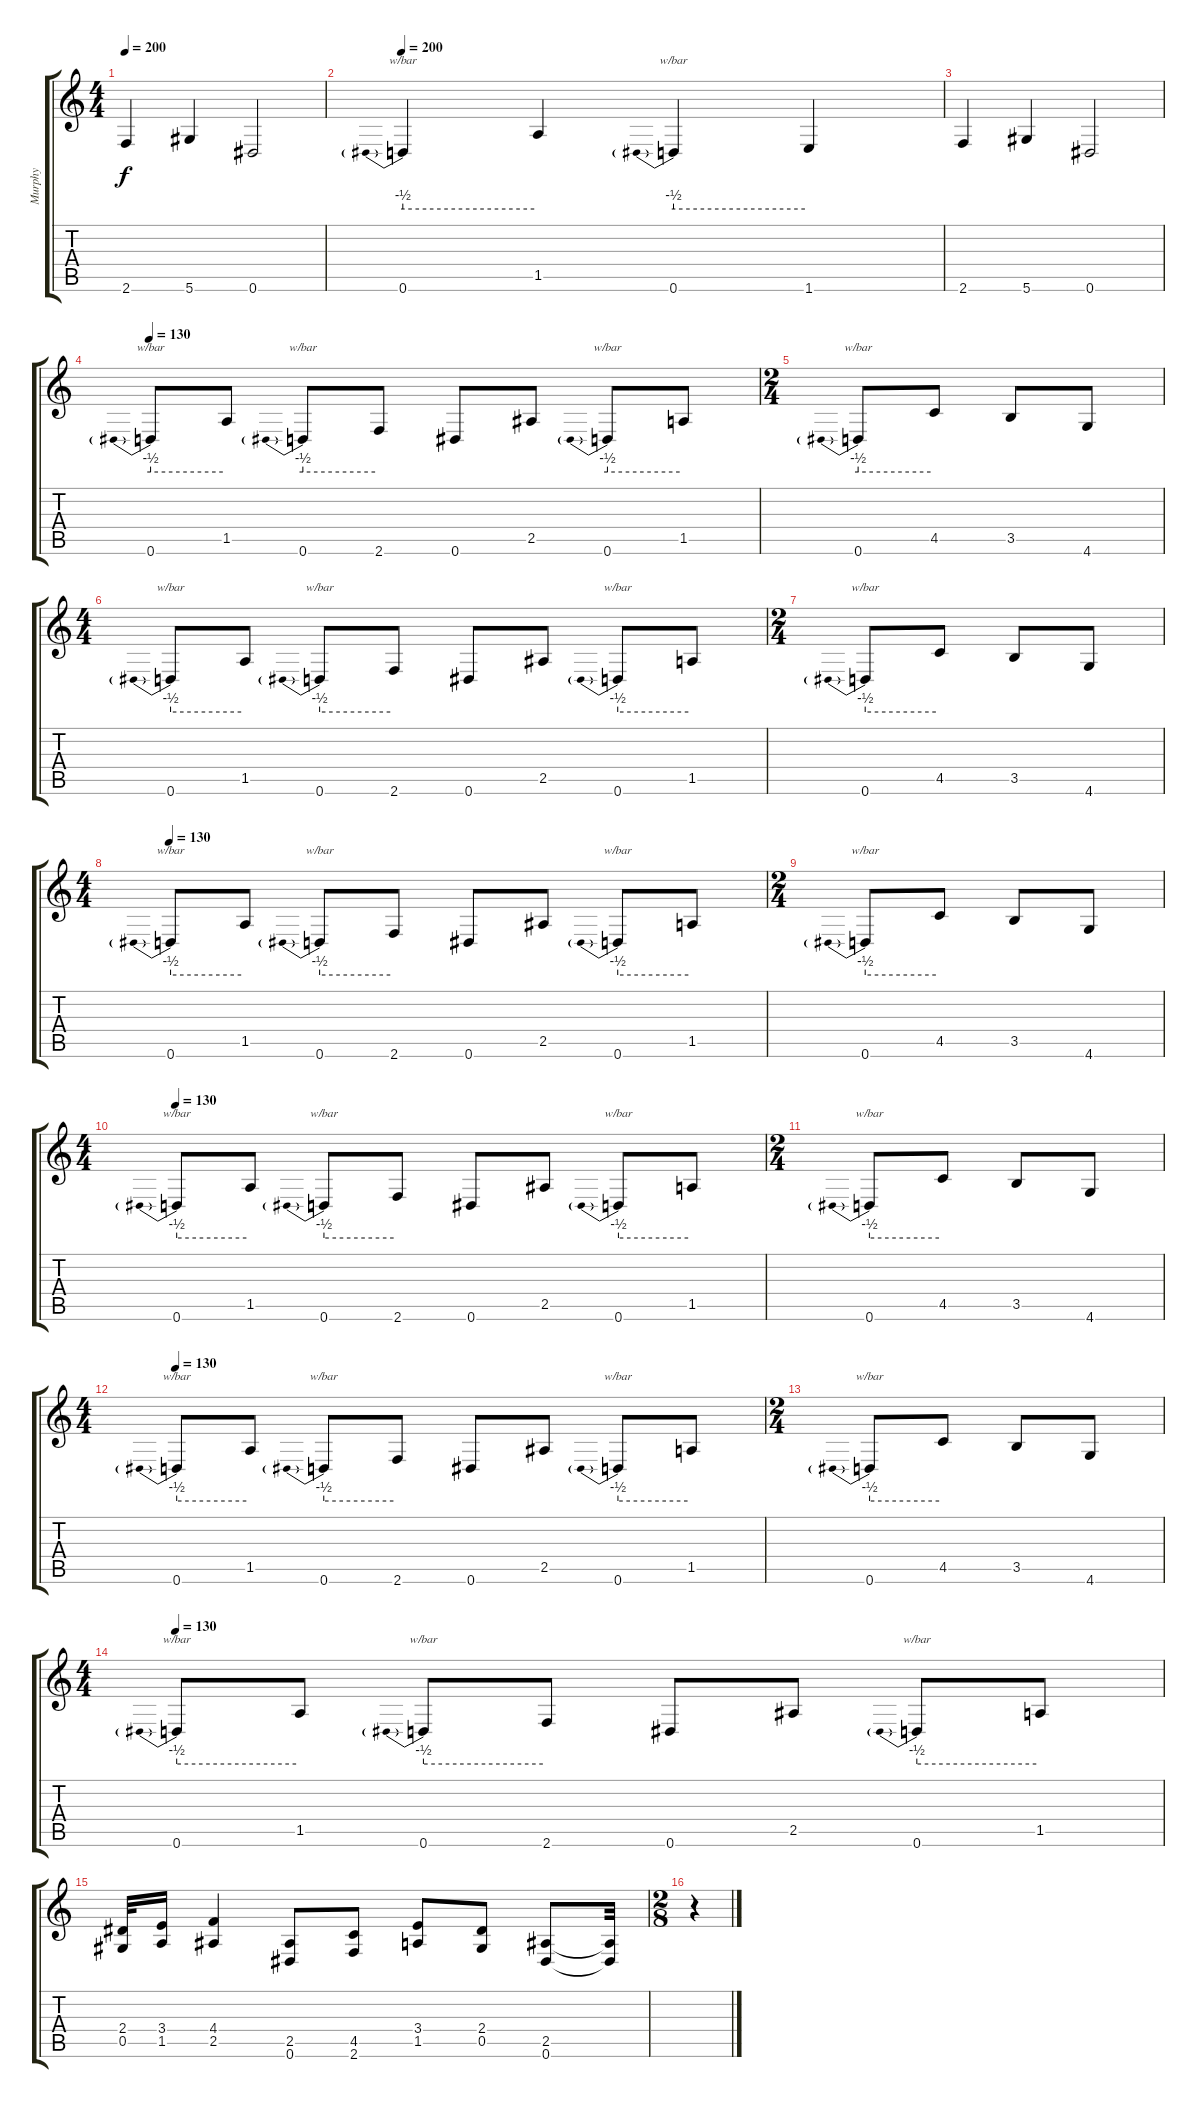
\track ("Murphy" "Murphy") {instrument distortionguitar}
\staff {score tabs}
\tuning (Eb4 Bb3 Gb3 Db3 Ab2 Eb2) {hide}
\ts (4 4)
\tempo 200
\clef g2
\ks c
2.6.4{dy f} 5.6.4 0.6.2 |
\tempo 200
0.6.4{tbe (predive default 0 -2 60 -2)} 1.5.4 0.6.4{tbe (predive default 0 -2 60 -2)} 1.6.4 |
2.6.4 5.6.4 0.6.2 |
\tempo 130
0.6.8{tbe (predive default 0 -2 60 -2)} 1.5.8 0.6.8{tbe (predive default 0 -2 60 -2)} 2.6.8 0.6.8 2.5.8 0.6.8{tbe (predive default 0 -2 60 -2)} 1.5.8 |
\ts (2 4)
0.6.8{tbe (predive default 0 -2 60 -2)} 4.5.8 3.5.8 4.6.8 |
\ts (4 4)
0.6.8{tbe (predive default 0 -2 60 -2)} 1.5.8 0.6.8{tbe (predive default 0 -2 60 -2)} 2.6.8 0.6.8 2.5.8 0.6.8{tbe (predive default 0 -2 60 -2)} 1.5.8 |
\ts (2 4)
0.6.8{tbe (predive default 0 -2 60 -2)} 4.5.8 3.5.8 4.6.8 |
\ts (4 4)
\tempo 130
0.6.8{tbe (predive default 0 -2 60 -2)} 1.5.8 0.6.8{tbe (predive default 0 -2 60 -2)} 2.6.8 0.6.8 2.5.8 0.6.8{tbe (predive default 0 -2 60 -2)} 1.5.8 |
\ts (2 4)
0.6.8{tbe (predive default 0 -2 60 -2)} 4.5.8 3.5.8 4.6.8 |
\ts (4 4)
\tempo 130
0.6.8{tbe (predive default 0 -2 60 -2)} 1.5.8 0.6.8{tbe (predive default 0 -2 60 -2)} 2.6.8 0.6.8 2.5.8 0.6.8{tbe (predive default 0 -2 60 -2)} 1.5.8 |
\ts (2 4)
0.6.8{tbe (predive default 0 -2 60 -2)} 4.5.8 3.5.8 4.6.8 |
\ts (4 4)
\tempo 130
0.6.8{tbe (predive default 0 -2 60 -2)} 1.5.8 0.6.8{tbe (predive default 0 -2 60 -2)} 2.6.8 0.6.8 2.5.8 0.6.8{tbe (predive default 0 -2 60 -2)} 1.5.8 |
\ts (2 4)
0.6.8{tbe (predive default 0 -2 60 -2)} 4.5.8 3.5.8 4.6.8 |
\ts (4 4)
\tempo 130
0.6.8{tbe (predive default 0 -2 60 -2)} 1.5.8 0.6.8{tbe (predive default 0 -2 60 -2)} 2.6.8 0.6.8 2.5.8 0.6.8{tbe (predive default 0 -2 60 -2)} 1.5.8 |
(2.4 0.5).32 (3.4 1.5).16 (4.4 2.5).4 (2.5 0.6).8 (4.5 2.6).8 (3.4 1.5).8 (2.4 0.5).8 (2.5 0.6).8 (2.5{t} 0.6{t}).32 |
\ts (2 8)
r.4
